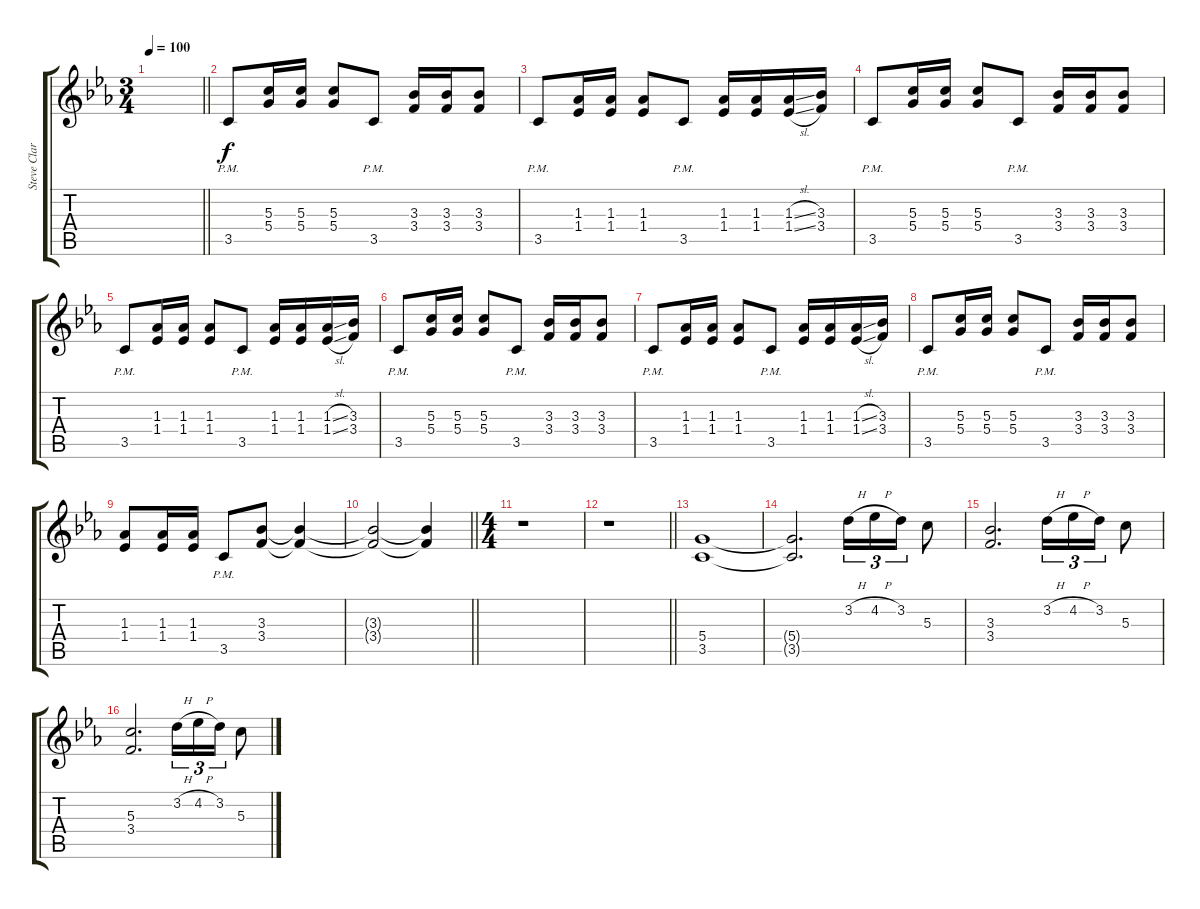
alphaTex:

\track ("Steve Clark" "Steve Clar") {instrument distortionguitar}
\staff {score tabs}
\tuning (E4 B3 G3 D3 A2 E2) {hide}
\ts (3 4)
\tempo 100
\clef g2
\barLineRight lightlight
\ks cminor
|
3.5{pm}.8 (5.3 5.4).16 (5.3 5.4).16 (5.3 5.4).8 3.5{pm}.8 (3.3 3.4).16 (3.3 3.4).16 (3.3 3.4).8 |
3.5{pm}.8 (1.3 1.4).16 (1.3 1.4).16 (1.3 1.4).8 3.5{pm}.8 (1.3 1.4).16 (1.3 1.4).16 (1.3{sl} 1.4{sl}).16 (3.3 3.4).16 |
3.5{pm}.8 (5.3 5.4).16 (5.3 5.4).16 (5.3 5.4).8 3.5{pm}.8 (3.3 3.4).16 (3.3 3.4).16 (3.3 3.4).8 |
3.5{pm}.8 (1.3 1.4).16 (1.3 1.4).16 (1.3 1.4).8 3.5{pm}.8 (1.3 1.4).16 (1.3 1.4).16 (1.3{sl} 1.4{sl}).16 (3.3 3.4).16 |
3.5{pm}.8 (5.3 5.4).16 (5.3 5.4).16 (5.3 5.4).8 3.5{pm}.8 (3.3 3.4).16 (3.3 3.4).16 (3.3 3.4).8 |
3.5{pm}.8 (1.3 1.4).16 (1.3 1.4).16 (1.3 1.4).8 3.5{pm}.8 (1.3 1.4).16 (1.3 1.4).16 (1.3{sl} 1.4{sl}).16 (3.3 3.4).16 |
3.5{pm}.8 (5.3 5.4).16 (5.3 5.4).16 (5.3 5.4).8 3.5{pm}.8 (3.3 3.4).16 (3.3 3.4).16 (3.3 3.4).8 |
(1.3 1.4).8 (1.3 1.4).16 (1.3 1.4).16 3.5{pm}.8 (3.3 3.4).8 (3.3{t} 3.4{t}).4 |
\barLineRight lightlight
(3.3{t} 3.4{t}).2 (3.3{t} 3.4{t}).4 |
\ts (4 4)
r.1 |
\barLineRight lightlight
r.1 |
(5.4 3.5).1 |
(5.4{t} 3.5{t}).2{d} 3.2{h}.16{tu (3 2)} 4.2{h}.16{tu (3 2)} 3.2.16{tu (3 2)} 5.3.8 |
(3.3 3.4).2{d} 3.2{h}.16{tu (3 2)} 4.2{h}.16{tu (3 2)} 3.2.16{tu (3 2)} 5.3.8 |
(5.3 3.4).2{d} 3.2{h}.16{tu (3 2)} 4.2{h}.16{tu (3 2)} 3.2.16{tu (3 2)} 5.3.8
